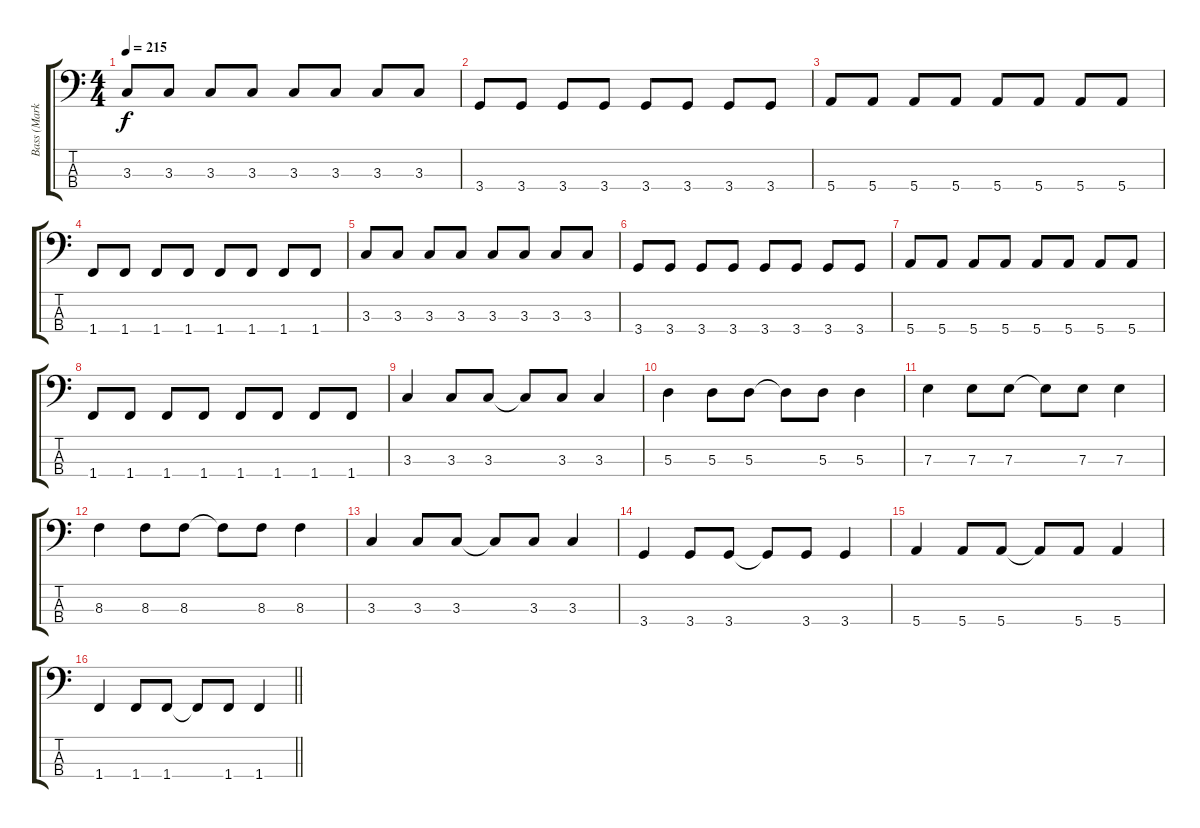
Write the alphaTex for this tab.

\track ("Bass (Mark)" "Bass (Mark") {instrument electricbasspick}
\staff {score tabs}
\tuning (G2 D2 A1 E1) {hide}
\ts (4 4)
\tempo 215
\clef f4
\ks c
3.3.8{dy f} 3.3.8 3.3.8 3.3.8 3.3.8 3.3.8 3.3.8 3.3.8 |
3.4.8 3.4.8 3.4.8 3.4.8 3.4.8 3.4.8 3.4.8 3.4.8 |
5.4.8 5.4.8 5.4.8 5.4.8 5.4.8 5.4.8 5.4.8 5.4.8 |
1.4.8 1.4.8 1.4.8 1.4.8 1.4.8 1.4.8 1.4.8 1.4.8 |
3.3.8 3.3.8 3.3.8 3.3.8 3.3.8 3.3.8 3.3.8 3.3.8 |
3.4.8 3.4.8 3.4.8 3.4.8 3.4.8 3.4.8 3.4.8 3.4.8 |
5.4.8 5.4.8 5.4.8 5.4.8 5.4.8 5.4.8 5.4.8 5.4.8 |
1.4.8 1.4.8 1.4.8 1.4.8 1.4.8 1.4.8 1.4.8 1.4.8 |
3.3.4 3.3.8 3.3.8 3.3{t}.8 3.3.8 3.3.4 |
5.3.4 5.3.8 5.3.8 5.3{t}.8 5.3.8 5.3.4 |
7.3.4 7.3.8 7.3.8 7.3{t}.8 7.3.8 7.3.4 |
8.3.4 8.3.8 8.3.8 8.3{t}.8 8.3.8 8.3.4 |
3.3.4 3.3.8 3.3.8 3.3{t}.8 3.3.8 3.3.4 |
3.4.4 3.4.8 3.4.8 3.4{t}.8 3.4.8 3.4.4 |
5.4.4 5.4.8 5.4.8 5.4{t}.8 5.4.8 5.4.4 |
\barLineRight lightlight
1.4.4 1.4.8 1.4.8 1.4{t}.8 1.4.8 1.4.4
